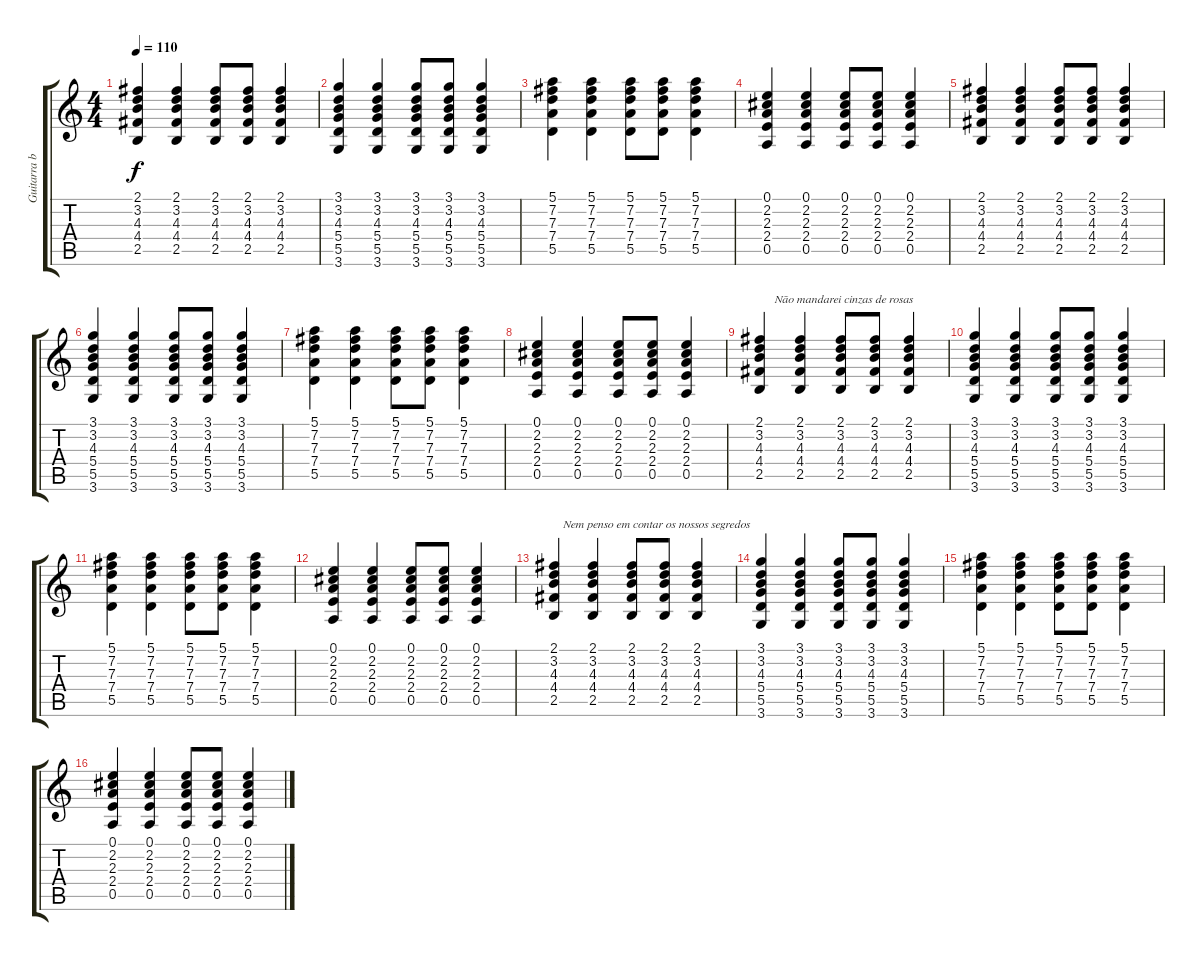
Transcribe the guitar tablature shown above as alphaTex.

\track ("Guitarra base" "Guitarra b") {instrument acousticguitarsteel}
\staff {score tabs}
\tuning (E4 B3 G3 D3 A2 E2) {hide}
\ts (4 4)
\tempo 110
\clef g2
\ks c
(2.1 3.2 4.3 4.4 2.5).4{dy f} (2.1 3.2 4.3 4.4 2.5).4 (2.1 3.2 4.3 4.4 2.5).8 (2.1 3.2 4.3 4.4 2.5).8 (2.1 3.2 4.3 4.4 2.5).4 |
(3.1 3.2 4.3 5.4 5.5 3.6).4 (3.1 3.2 4.3 5.4 5.5 3.6).4 (3.1 3.2 4.3 5.4 5.5 3.6).8 (3.1 3.2 4.3 5.4 5.5 3.6).8 (3.1 3.2 4.3 5.4 5.5 3.6).4 |
(5.1 7.2 7.3 7.4 5.5).4 (5.1 7.2 7.3 7.4 5.5).4 (5.1 7.2 7.3 7.4 5.5).8 (5.1 7.2 7.3 7.4 5.5).8 (5.1 7.2 7.3 7.4 5.5).4 |
(0.1 2.2 2.3 2.4 0.5).4 (0.1 2.2 2.3 2.4 0.5).4 (0.1 2.2 2.3 2.4 0.5).8 (0.1 2.2 2.3 2.4 0.5).8 (0.1 2.2 2.3 2.4 0.5).4 |
(2.1 3.2 4.3 4.4 2.5).4 (2.1 3.2 4.3 4.4 2.5).4 (2.1 3.2 4.3 4.4 2.5).8 (2.1 3.2 4.3 4.4 2.5).8 (2.1 3.2 4.3 4.4 2.5).4 |
(3.1 3.2 4.3 5.4 5.5 3.6).4 (3.1 3.2 4.3 5.4 5.5 3.6).4 (3.1 3.2 4.3 5.4 5.5 3.6).8 (3.1 3.2 4.3 5.4 5.5 3.6).8 (3.1 3.2 4.3 5.4 5.5 3.6).4 |
(5.1 7.2 7.3 7.4 5.5).4 (5.1 7.2 7.3 7.4 5.5).4 (5.1 7.2 7.3 7.4 5.5).8 (5.1 7.2 7.3 7.4 5.5).8 (5.1 7.2 7.3 7.4 5.5).4 |
(0.1 2.2 2.3 2.4 0.5).4 (0.1 2.2 2.3 2.4 0.5).4 (0.1 2.2 2.3 2.4 0.5).8 (0.1 2.2 2.3 2.4 0.5).8 (0.1 2.2 2.3 2.4 0.5).4 |
(2.1 3.2 4.3 4.4 2.5).4{txt "     Não mandarei cinzas de rosas"} (2.1 3.2 4.3 4.4 2.5).4 (2.1 3.2 4.3 4.4 2.5).8 (2.1 3.2 4.3 4.4 2.5).8 (2.1 3.2 4.3 4.4 2.5).4 |
(3.1 3.2 4.3 5.4 5.5 3.6).4 (3.1 3.2 4.3 5.4 5.5 3.6).4 (3.1 3.2 4.3 5.4 5.5 3.6).8 (3.1 3.2 4.3 5.4 5.5 3.6).8 (3.1 3.2 4.3 5.4 5.5 3.6).4 |
(5.1 7.2 7.3 7.4 5.5).4 (5.1 7.2 7.3 7.4 5.5).4 (5.1 7.2 7.3 7.4 5.5).8 (5.1 7.2 7.3 7.4 5.5).8 (5.1 7.2 7.3 7.4 5.5).4 |
(0.1 2.2 2.3 2.4 0.5).4 (0.1 2.2 2.3 2.4 0.5).4 (0.1 2.2 2.3 2.4 0.5).8 (0.1 2.2 2.3 2.4 0.5).8 (0.1 2.2 2.3 2.4 0.5).4 |
(2.1 3.2 4.3 4.4 2.5).4{txt "   Nem penso em contar os nossos segredos"} (2.1 3.2 4.3 4.4 2.5).4 (2.1 3.2 4.3 4.4 2.5).8 (2.1 3.2 4.3 4.4 2.5).8 (2.1 3.2 4.3 4.4 2.5).4 |
(3.1 3.2 4.3 5.4 5.5 3.6).4 (3.1 3.2 4.3 5.4 5.5 3.6).4 (3.1 3.2 4.3 5.4 5.5 3.6).8 (3.1 3.2 4.3 5.4 5.5 3.6).8 (3.1 3.2 4.3 5.4 5.5 3.6).4 |
(5.1 7.2 7.3 7.4 5.5).4 (5.1 7.2 7.3 7.4 5.5).4 (5.1 7.2 7.3 7.4 5.5).8 (5.1 7.2 7.3 7.4 5.5).8 (5.1 7.2 7.3 7.4 5.5).4 |
(0.1 2.2 2.3 2.4 0.5).4 (0.1 2.2 2.3 2.4 0.5).4 (0.1 2.2 2.3 2.4 0.5).8 (0.1 2.2 2.3 2.4 0.5).8 (0.1 2.2 2.3 2.4 0.5).4
